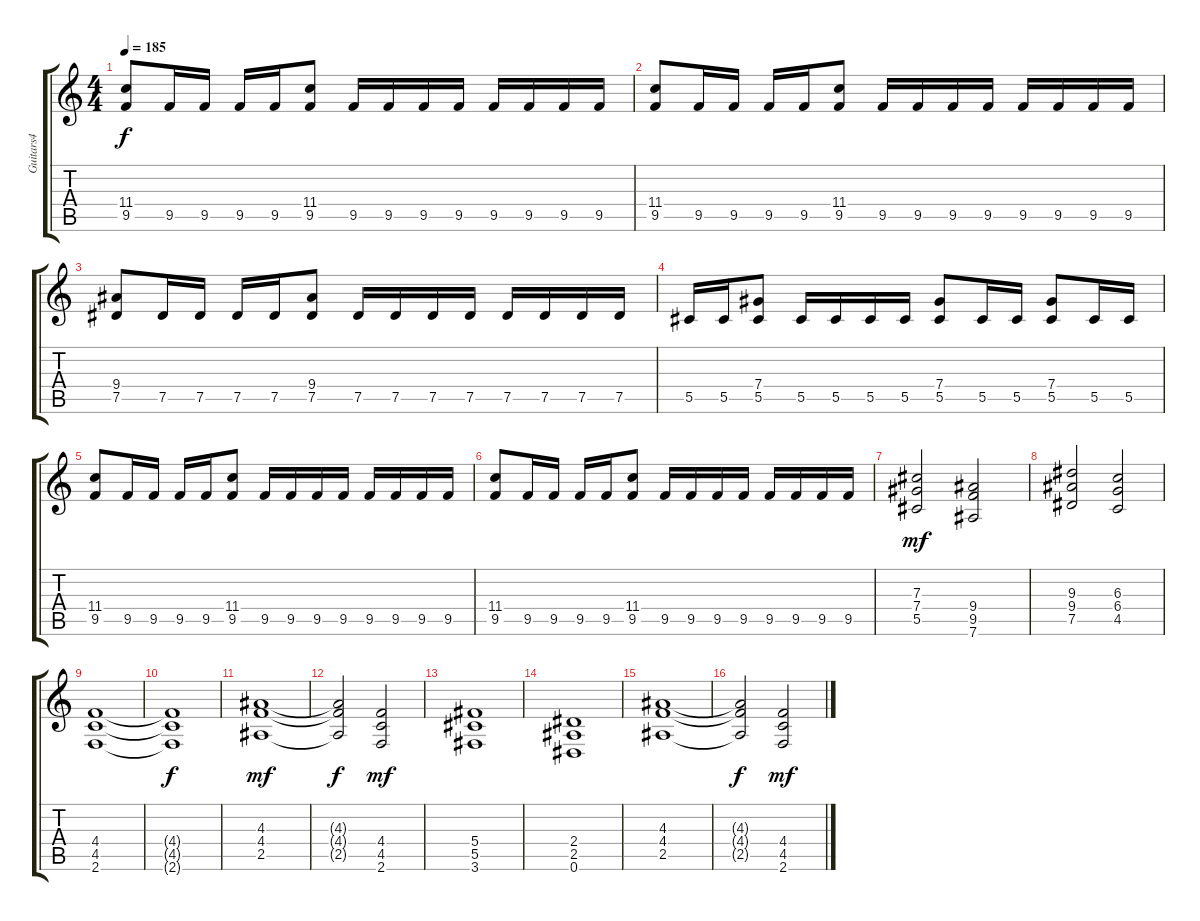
\track ("Guitars4" "Guitars4") {instrument distortionguitar}
\staff {score tabs}
\tuning (Eb4 Bb3 Gb3 Db3 Ab2 Eb2) {hide}
\ts (4 4)
\section ("" "")
\tempo 185
\clef g2
\ks c
(11.4 9.5).8{dy f} 9.5.16 9.5.16 9.5.16 9.5.16 (11.4 9.5).8 9.5.16 9.5.16 9.5.16 9.5.16 9.5.16 9.5.16 9.5.16 9.5.16 |
(11.4 9.5).8 9.5.16 9.5.16 9.5.16 9.5.16 (11.4 9.5).8 9.5.16 9.5.16 9.5.16 9.5.16 9.5.16 9.5.16 9.5.16 9.5.16 |
(9.4 7.5).8 7.5.16 7.5.16 7.5.16 7.5.16 (9.4 7.5).8 7.5.16 7.5.16 7.5.16 7.5.16 7.5.16 7.5.16 7.5.16 7.5.16 |
5.5.16 5.5.16 (7.4 5.5).8 5.5.16 5.5.16 5.5.16 5.5.16 (7.4 5.5).8 5.5.16 5.5.16 (7.4 5.5).8 5.5.16 5.5.16 |
(11.4 9.5).8 9.5.16 9.5.16 9.5.16 9.5.16 (11.4 9.5).8 9.5.16 9.5.16 9.5.16 9.5.16 9.5.16 9.5.16 9.5.16 9.5.16 |
(11.4 9.5).8 9.5.16 9.5.16 9.5.16 9.5.16 (11.4 9.5).8 9.5.16 9.5.16 9.5.16 9.5.16 9.5.16 9.5.16 9.5.16 9.5.16 |
(7.3 7.4 5.5).2{dy mf} (9.4 9.5 7.6).2 |
(9.3 9.4 7.5).2 (6.3 6.4 4.5).2 |
(4.4 4.5 2.6).1 |
(4.4{t} 4.5{t} 2.6{t}).1{dy f} |
\section ("" "")
(4.3 4.4 2.5).1{dy mf} |
(4.3{t} 4.4{t} 2.5{t}).2{dy f} (4.4 4.5 2.6).2{dy mf} |
(5.4 5.5 3.6).1 |
(2.4 2.5 0.6).1 |
(4.3 4.4 2.5).1 |
(4.3{t} 4.4{t} 2.5{t}).2{dy f} (4.4 4.5 2.6).2{dy mf}
